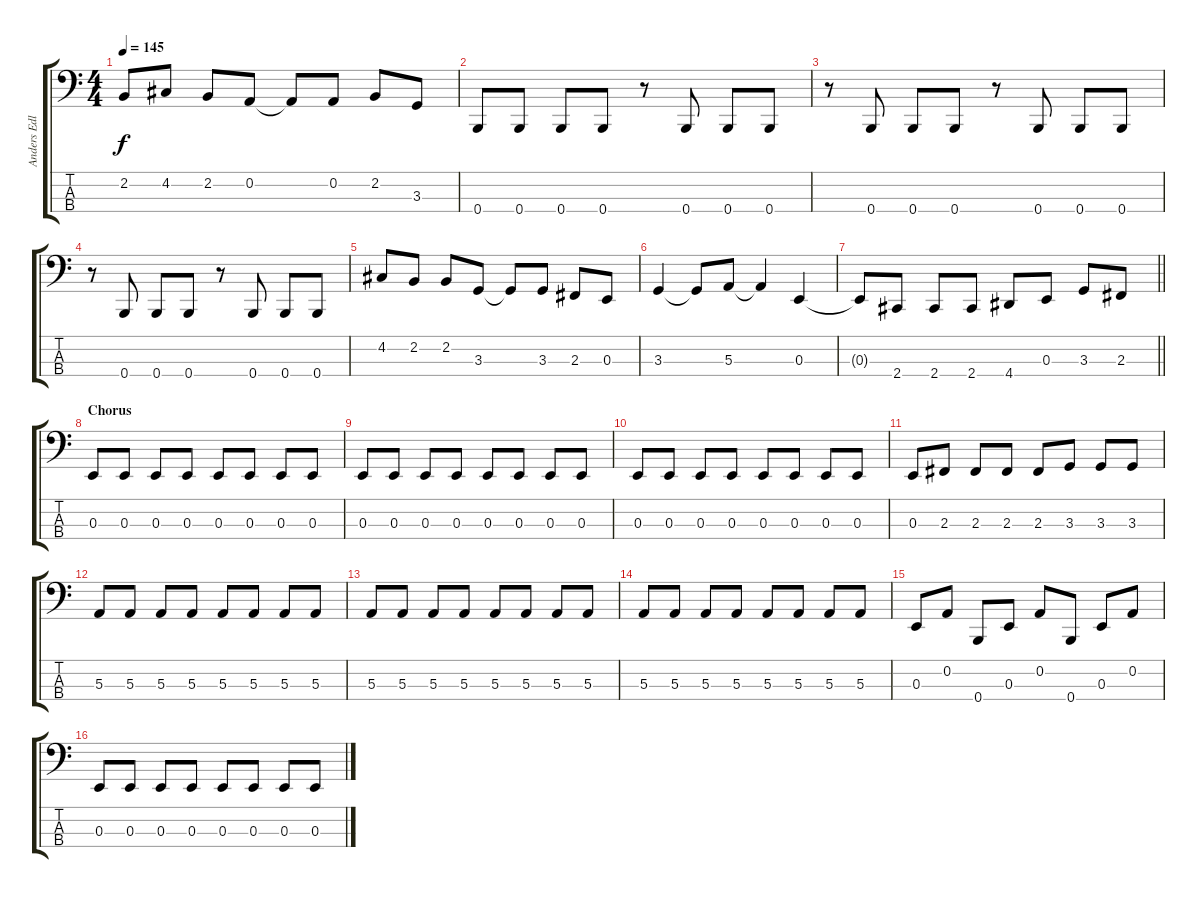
\track ("Anders Edlund - bass" "Anders Edl") {instrument electricbasspick}
\staff {score tabs}
\tuning (D2 A1 E1 B0) {hide}
\ts (4 4)
\tempo 145
\clef f4
\ks aminor
2.2.8{dy f} 4.2.8 2.2.8 0.2.8 0.2{t}.8 0.2.8 2.2.8 3.3.8 |
0.4.8 0.4.8 0.4.8 0.4.8 r.8 0.4.8 0.4.8 0.4.8 |
r.8 0.4.8 0.4.8 0.4.8 r.8 0.4.8 0.4.8 0.4.8 |
r.8 0.4.8 0.4.8 0.4.8 r.8 0.4.8 0.4.8 0.4.8 |
4.2.8 2.2.8 2.2.8 3.3.8 3.3{t}.8 3.3.8 2.3.8 0.3.8 |
3.3.4 3.3{t}.8 5.3.8 5.3{t}.4 0.3.4 |
\barLineRight lightlight
0.3{t}.8 2.4.8 2.4.8 2.4.8 4.4.8 0.3.8 3.3.8 2.3.8 |
\section ("" "Chorus")
0.3.8 0.3.8 0.3.8 0.3.8 0.3.8 0.3.8 0.3.8 0.3.8 |
0.3.8 0.3.8 0.3.8 0.3.8 0.3.8 0.3.8 0.3.8 0.3.8 |
0.3.8 0.3.8 0.3.8 0.3.8 0.3.8 0.3.8 0.3.8 0.3.8 |
0.3.8 2.3.8 2.3.8 2.3.8 2.3.8 3.3.8 3.3.8 3.3.8 |
5.3.8 5.3.8 5.3.8 5.3.8 5.3.8 5.3.8 5.3.8 5.3.8 |
5.3.8 5.3.8 5.3.8 5.3.8 5.3.8 5.3.8 5.3.8 5.3.8 |
5.3.8 5.3.8 5.3.8 5.3.8 5.3.8 5.3.8 5.3.8 5.3.8 |
0.3.8 0.2.8 0.4.8 0.3.8 0.2.8 0.4.8 0.3.8 0.2.8 |
0.3.8 0.3.8 0.3.8 0.3.8 0.3.8 0.3.8 0.3.8 0.3.8
